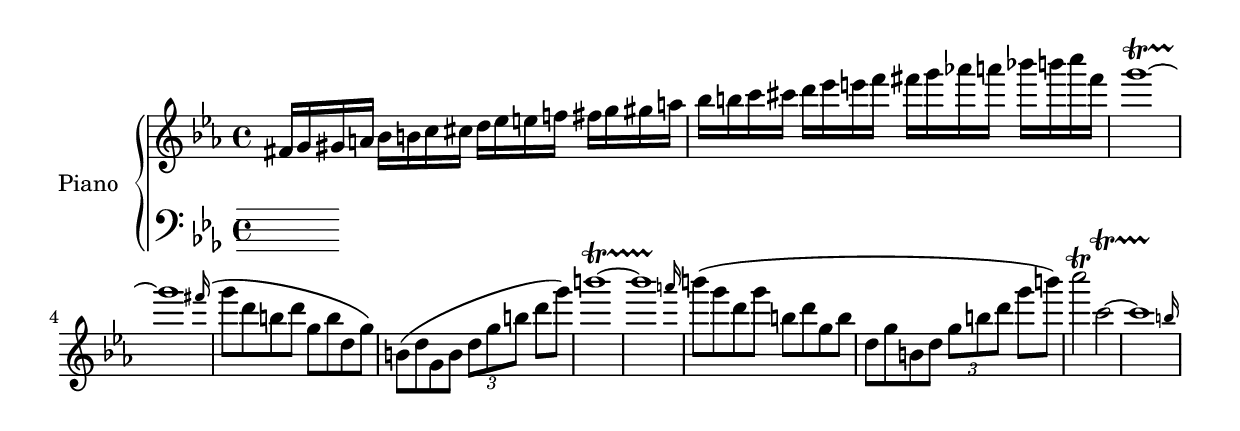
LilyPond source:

\version "2.20.0"

global = {
  \key ees \major
  \time 4/4
}

%\include "Piano 0-1.ly"
%\include "Piano 98-120.ly"
%\include "Piano 121-157.ly"
%\include "Piano 165-218.ly"

right = \relative c' {
  \global
%  \right_Zero_One
%  \right_NinetyEight_OneHundredTwenty
%  \right_OneHundredTwentyOne_OneHundredFiftySeven
%  \right_OneHundredSixtyFive_TwoHundredEighteen
  % 255
  fis16 g gis a bes b c cis d ees e f! fis g gis a |
  % 256
  bes b c cis d ees e f fis g aes! a bes! b c fis, |
  % 257
  g1~ \startTrillSpan |
  % 258
  \afterGrace g1 \stopTrillSpan fis16 \( |
  % 259
  g8 d b d g, b d, g \) |
  % 260
  b, \( d g, b \tuplet 3/2 { d8 g b } d g \) |
  % 261
  b1~ \startTrillSpan  |
  % 262
  \afterGrace b1 a16 \stopTrillSpan |
  % 263
  b8 \( g d g b, d g, b |
  % 264
  d, g b, d \tuplet 3/2 { g b d } g b \) |
  % 265
  c2 \trill c,2~ \startTrillSpan |
  % 266
  \afterGrace c1 b16 \stopTrillSpan |
  % 267
  % 268
  % 269
  % 270
  % 271
  % 272
  % 273
  % 274
  % 275
  % 276
  % 277
  % 278
  % 279
  % 280
  % 281
  % 282
  % 283
  % 284
  % 285
  % 286
  % 287
  % 288
  % 289
  % 290
  % 291
  % 292
  % 293
  % 294
  % 295
}
  
left = \relative c {
  \global
%  \left_Zero_One
%  \left_NinetyEight_OneHundredTwenty
%  \left_OneHundredTwentyOne_OneHundredFiftySeven
%  \left_OneHundredSixtyFive_TwoHundredEighteen
%   % 255
%   fis16 g gis a bes b c cis d ees e f \clef treble fis g gis a |
%   % 256
%   bes b c cis d ees e f fis g aes! a bes! b c gis, |
%   % 257
%   g'1~ \startTrillSpan |
%   % 258
%   \afterGrace g1 \stopTrillSpan fis16 \( |
%   % 259
%   g8 d b d g, b d, g \)
%   % 260
%   b,8 \( d g, b \tuplet 3/2 { d g b } d g \) |
%   % 261
%   b1~ \startTrillSpan |
%   % 262
%   \afterGrace b1 \stopTrillSpan a16 \( |
%   % 263
%   b8 g d g b, d g, b |
%   % 264
%   d,8 g b, d \tuplet 3/2 { g b d } g b \) |
%   % 265
%   c2 \trill c,~ \startTrillSpan |
%   % 266
%   \afterGrace c1 \stopTrillSpan b16 |
%   % 267
%   c,16 ees g ees g ees g ees c ees g ees g ees g ees |
%   % 268
%   c ees g ees g ees g ees c ees g ees g ees g ees |
%   % 269
%   \clef bass d,16 d' d, d' g, <b d> f' <b, d> g <b d> f' <b, d> f' <b, d> f' <b, d> |
%   % 270
%   g16 <b d> f' <b, d> f' <b, d> f' <b, d> g <b d> f' <b, d> f' <b, d> f' <b, d> |
%   % 271
%   \stemDown \tuplet 3/2 { c,,8 ees g } \stemNeutral \tuplet 3/2 { c ees g } \tuplet 3/2 { c, ees g } \clef treble c16 ees g c \clef bass |
%   % 272
%   ees,,16 ees' ees, ees' c, c' c, c' a a' a, a' g, g' g, g' |
%   % 273
%   fis, fis' fis, fis' ees, ees' ees, ees' d, d' d, d' cis, cis' cis, cis' |
%   % 274
%   c,!16 c'! c, c' a, a' a, a' fis, fis' fis, fis' d, d' d, d' |
%   % 275
%   g16 bes d bes d bes d bes g bes d bes d bes d bes |
%   % 276
%   g16 bes d bes d bes d bes g bes d bes d bes d bes |
%   % 277
%   a,16 a' a, a' d, <fis a> c' <fis, a> d <fis a> c' <fis, a> c' <fis, a> c' <fis, a> |
%   % 278
%   d16 <fis a> c' <fis, a> c' <fis, a> c' <fis, a> d <fis a> c' <fis, a> c' <fis, a> c' <fis, a> |
%   % 279
%   \stemDown \tuplet 3/2 { g,,8 bes d } \tuplet 3/2 { g8 bes d } \tuplet 3/2 { g,8 bes d } g16 bes d g \stemNeutral |
%   % 280
%   bes,,16 bes' bes, bes' g, g' g, g' e e' e, e' des, des' des, des' |
%   % 281
%   c,16 c' c, c' b, b' b, b' bes, bes' bes, bes' g, g' g, g' |
%   % 282
%   e, e' e, e' c, c' c, c' bes, bes' bes, bes' c, c' c, c' |
%   % 283
%   \stemDown f,16 c' aes c f c aes c aes f' c f aes f c f \stemNeutral |
%   % 284
%   c16 aes' f aes c aes f aes f c' aes c f c aes c |
%   % 285
%   f,,16 c' aes c f c aes c aes f' c f aes f c f |
%   % 286
%   c16 aes' f aes c aes f aes f c' aes c f c aes c |
%   % 287
%   b,16 f' d f b f d f d b' f b d b f b |
%   % 288
%   f16 d' b d f d b d \clef treble b f' d f b f d f \clef bass |
%   % 289
%   b,,16 f' d f b f d f d b' f b d b f b |
%   % 290
%   f16 d' b d f d b d \clef treble b f' d f b f d f \clef bass |
%   % 291
%   c,16 aes' ees aes c  aes ees aes ees c' aes c ees c aes c |
%   % 292
%   ees,16 c' ges c ees c ees c ees, ees' c ees ges ees c ees \clef treble |
%   % 293
%   g,16 ees' bes! ees g ees b ees b g' ees g bes g ees g |
%   % 294
%   ees16 bes' ges bes ees bes ges bes ees bes' ges bes ees bes ges bes |
%   % 295
%   ees4 r4 r2 |
}

\score {
  \new PianoStaff \with {
    instrumentName = "Piano"
  } <<
    \new Staff = "right" \with {
      midiInstrument = "acoustic grand"
    } \right
    \new Staff = "left" \with {
      midiInstrument = "acoustic grand"
    } { \clef bass \left }
  >>
  \layout { 
    \context {
      \PianoStaff
    }
  }
  \midi {
    \tempo 4=100
  }
}
